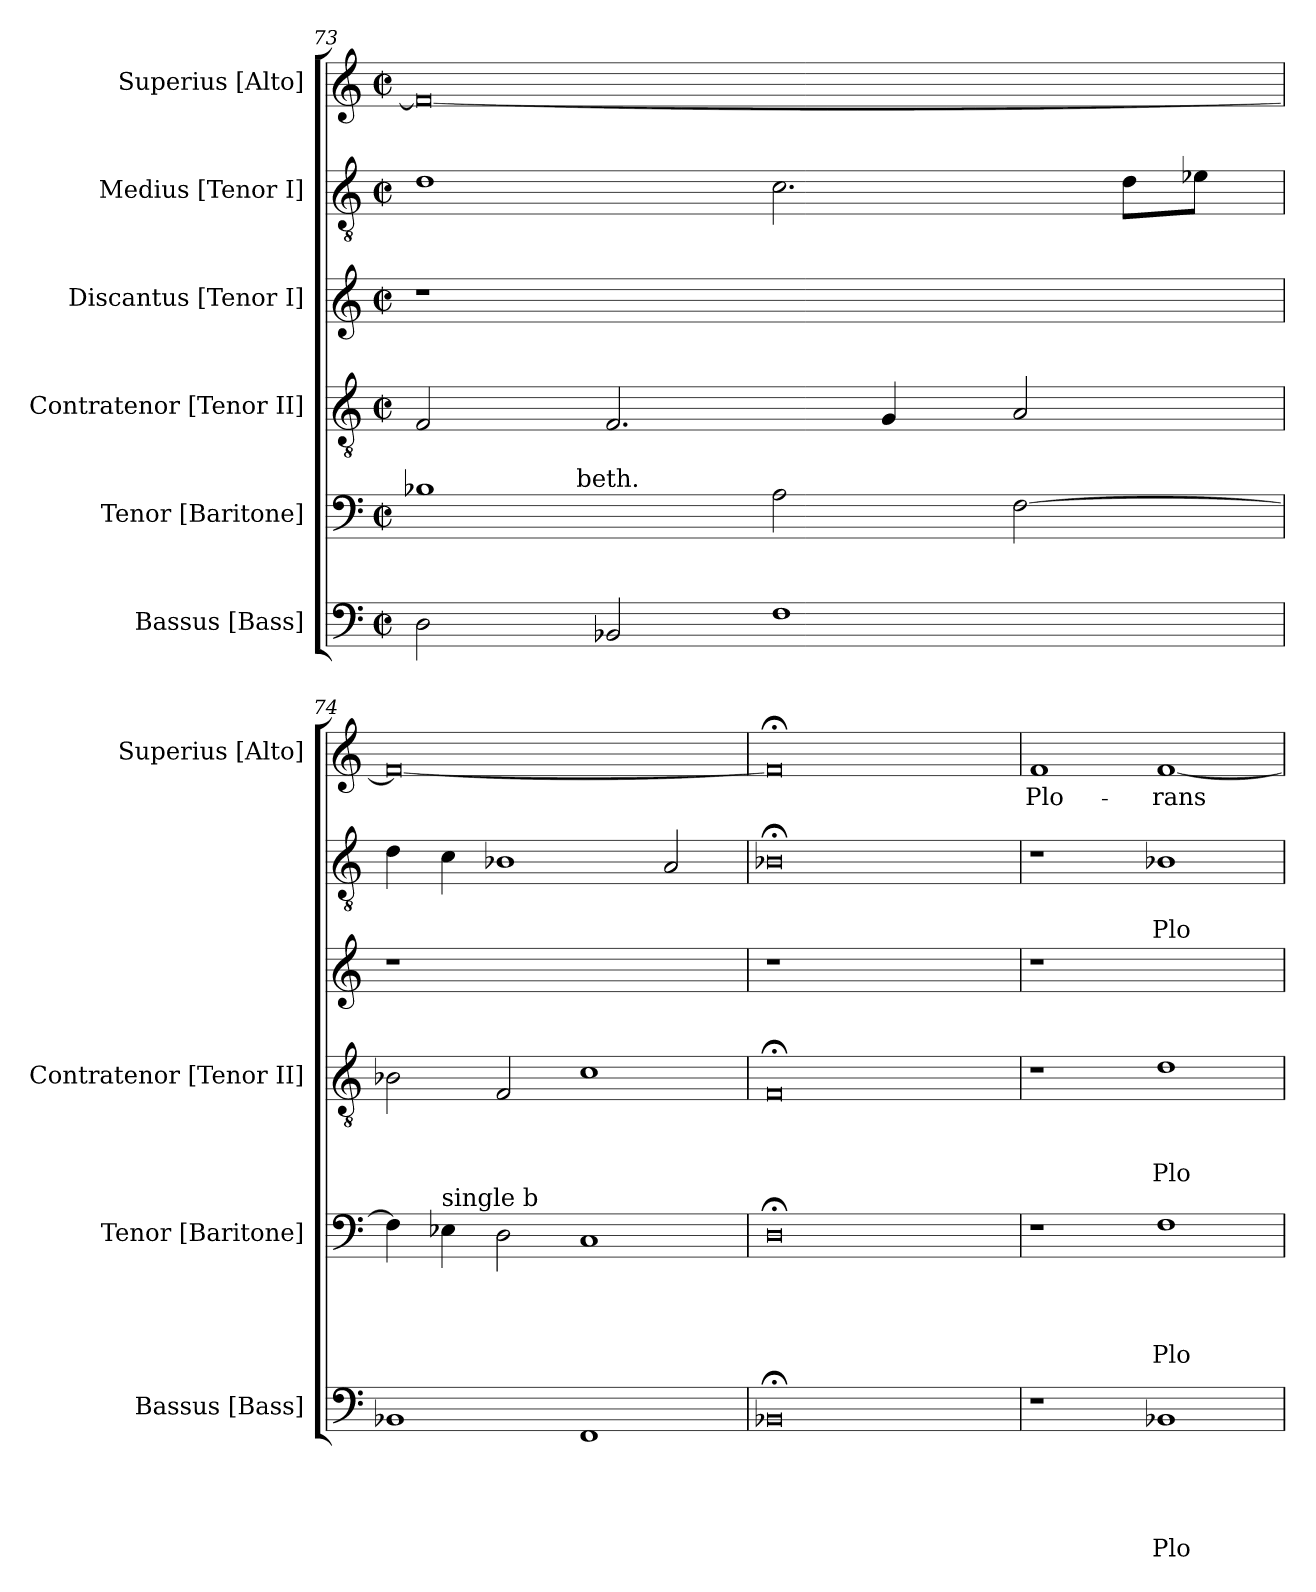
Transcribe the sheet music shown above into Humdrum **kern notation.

**kern	**text	**text	**text	**text	**text	**kern	**text	**text	**text	**text	**kern	**text	**text	**text	**kern	**kern	**text	**text	**kern	**text
*part6	*part6	*part6	*part6	*part6	*part6	*part5	*part5	*part5	*part5	*part5	*part4	*part4	*part4	*part4	*part3	*part2	*part2	*part2	*part1	*part1
*staff6	*staff6	*staff6	*staff6	*staff6	*staff6	*staff5	*staff5	*staff5	*staff5	*staff5	*staff4	*staff4	*staff4	*staff4	*staff3	*staff2	*staff2	*staff2	*staff1	*staff1
*I"Bassus [Bass]	*	*	*	*	*	*I"Tenor [Baritone]	*	*	*	*	*I"Contratenor [Tenor II]	*	*	*	*I"Discantus [Tenor I]	*I"Medius [Tenor I]	*	*	*I"Superius [Alto]	*
*I'Bassus [Bass]	*	*	*	*	*	*I'Tenor [Baritone]	*	*	*	*	*I'Contratenor [Tenor II]	*	*	*	*	*	*	*	*I'Superius [Alto]	*
*clefF4	*	*	*	*	*	*clefF4	*	*	*	*	*clefGv2	*	*	*	*clefG2	*clefGv2	*	*	*clefG2	*
*k[]	*	*	*	*	*	*k[]	*	*	*	*	*k[]	*	*	*	*k[]	*k[]	*	*	*k[]	*
*C:	*	*	*	*	*	*C:	*	*	*	*	*C:	*	*	*	*C:	*C:	*	*	*C:	*
*M2/2	*	*	*	*	*	*M2/2	*	*	*	*	*M2/2	*	*	*	*M2/2	*M2/2	*	*	*M2/2	*
*met(c|)	*	*	*	*	*	*met(c|)	*	*	*	*	*met(c|)	*	*	*	*met(c|)	*met(c|)	*	*	*met(c|)	*
=73	=73	=73	=73	=73	=73	=73	=73	=73	=73	=73	=73	=73	=73	=73	=73	=73	=73	=73	=73	=73
*	*	*	*	*	*	*^	*	*	*	*	*	*	*	*	*	*	*	*	*	*
2D\	.	.	.	.	.	1B-X	4...ryy	.	.	.	.	2F/	.	.	.	1r	1d	.	.	0f_	.
!	!	!	!	!	!	!	!LO:TX:a:t=beth.	!	!	!	!	!	!	!	!	!	!	!	!	!	!
.	.	.	.	.	.	.	1ryy	.	.	.	.	.	.	.	.	.	.	.	.	.	.
2BB-X/	.	.	.	.	.	.	.	.	.	.	.	2.F/	.	.	.	.	.	.	.	.	.
1F	.	.	.	.	.	2A\	.	.	.	.	.	.	.	.	.	1ryy	2.c\	.	.	.	.
.	.	.	.	.	.	.	.	.	.	.	.	4G/	.	.	.	.	.	.	.	.	.
.	.	.	.	.	.	.	2ryy	.	.	.	.	.	.	.	.	.	.	.	.	.	.
.	.	.	.	.	.	[>2F\	.	.	.	.	.	2A/	.	.	.	.	.	.	.	.	.
.	.	.	.	.	.	.	.	.	.	.	.	.	.	.	.	.	8d\L	.	.	.	.
.	.	.	.	.	.	.	.	.	.	.	.	.	.	.	.	.	8e-X\J	.	.	.	.
.	.	.	.	.	.	.	32ryy	.	.	.	.	.	.	.	.	.	.	.	.	.	.
*	*	*	*	*	*	*v	*v	*	*	*	*	*	*	*	*	*	*	*	*	*	*
=74	=74	=74	=74	=74	=74	=74	=74	=74	=74	=74	=74	=74	=74	=74	=74	=74	=74	=74	=74	=74
1BB-X	.	.	.	.	.	4F\]	.	.	.	.	2B-X\	.	.	.	1r	4d\	.	.	0f_	.
!	!	!	!	!	!	!LO:TX:a:t=single b	!	!	!	!	!	!	!	!	!	!	!	!	!	!
.	.	.	.	.	.	4E-\	.	.	.	.	.	.	.	.	.	4c\	.	.	.	.
.	.	.	.	.	.	2D\	.	.	.	.	2F/	.	.	.	.	1B-X	.	.	.	.
1FF	.	.	.	.	.	1C	.	.	.	.	1c	.	.	.	1ryy	.	.	.	.	.
.	.	.	.	.	.	.	.	.	.	.	.	.	.	.	.	2A/	.	.	.	.
=75	=75	=75	=75	=75	=75	=75	=75	=75	=75	=75	=75	=75	=75	=75	=75	=75	=75	=75	=75	=75
0BB-X;	.	.	.	.	.	0D;	.	.	.	.	0F;	.	.	.	1r	0B-X;	.	.	0f;]	.
.	.	.	.	.	.	.	.	.	.	.	.	.	.	.	1ryy	.	.	.	.	.
!!LO:LB:g=z
=76	=76	=76	=76	=76	=76	=76	=76	=76	=76	=76	=76	=76	=76	=76	=76	=76	=76	=76	=76	=76
!	!	!	!	!	!	!	!	!	!	!	!	!	!	!	!	!	!	!	!	!LO:LY:b
1r	.	.	.	.	.	1r	.	.	.	.	1r	.	.	.	1r	1r	.	.	1f	Plo-
!	!	!	!	!	!LO:LY:b	!	!	!	!	!LO:LY:b	!	!	!	!LO:LY:b	!	!	!	!LO:LY:b	!	!LO:LY:b
1BB-X	.	.	.	.	Plo-	1F	.	.	.	Plo-	1d	.	.	Plo-	1ryy	1B-X	.	Plo-	[<1f	-rans
=	=	=	=	=	=	=	=	=	=	=	=	=	=	=	=	=	=	=	=	=
*-	*-	*-	*-	*-	*-	*-	*-	*-	*-	*-	*-	*-	*-	*-	*-	*-	*-	*-	*-	*-
